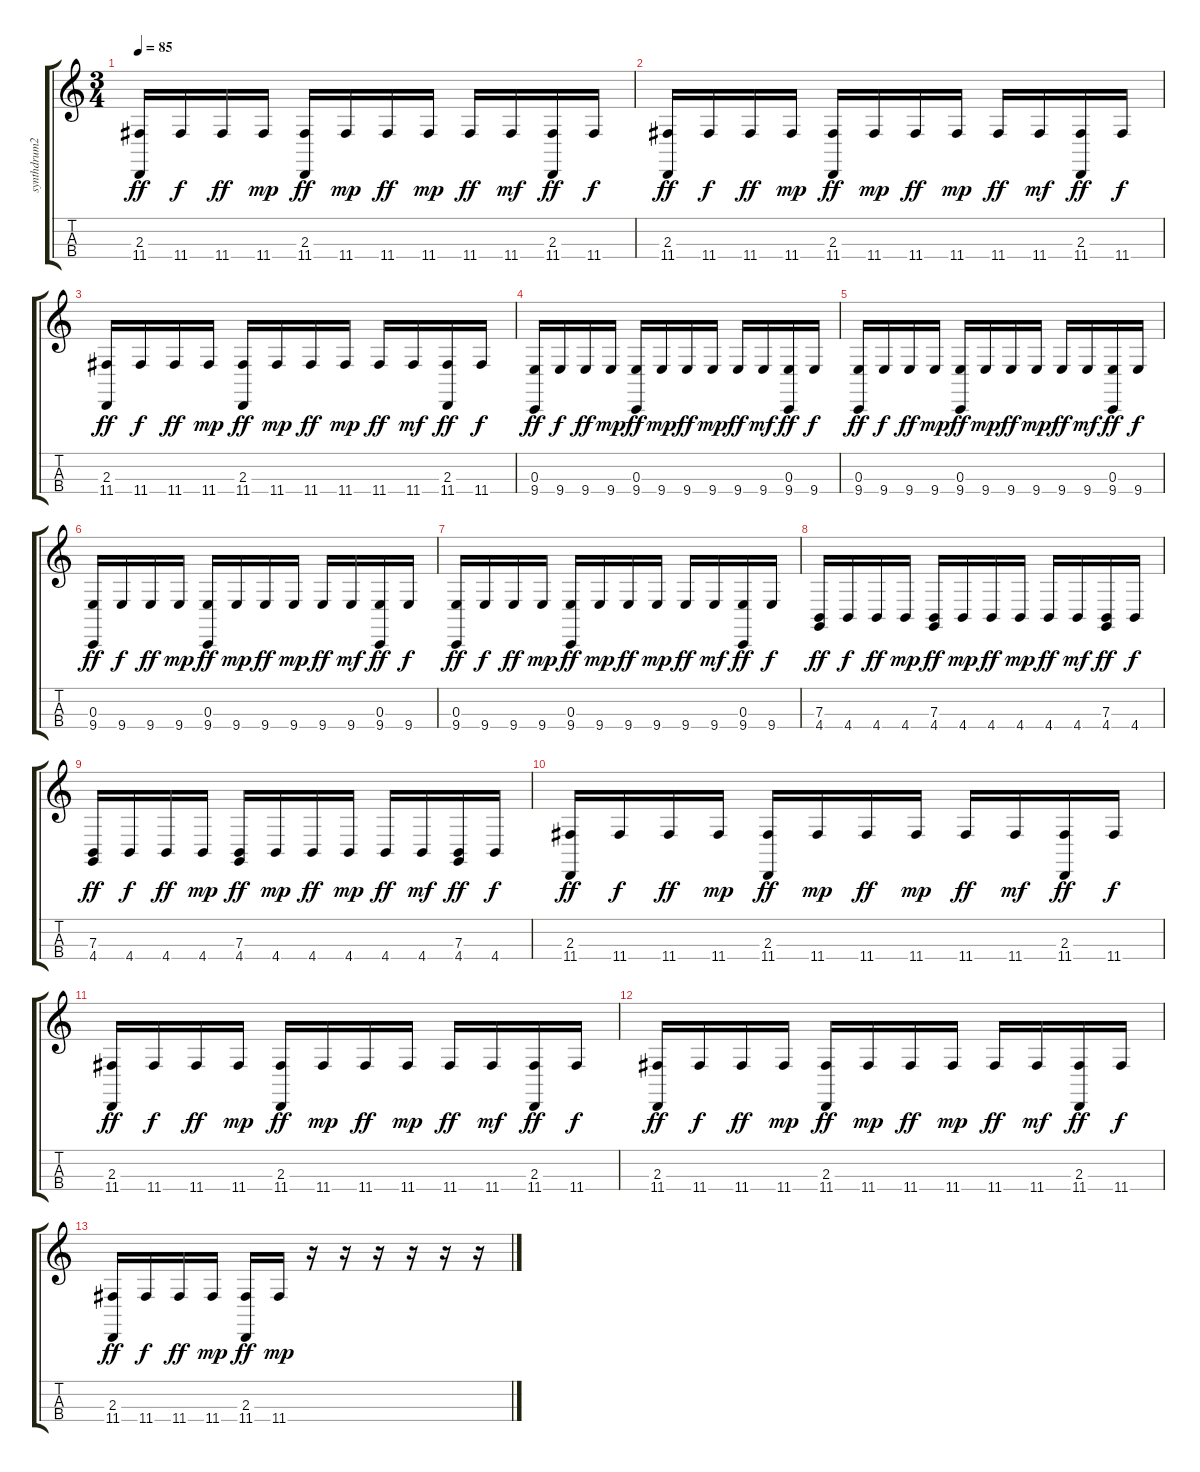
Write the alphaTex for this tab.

\track ("synthdrum2" "synthdrum2") {instrument synthdrum}
\staff {score tabs}
\tuning (A2 E2 C2 G2) {hide}
\ts (3 4)
\tempo 85
\clef g2
\ks c
(2.3 11.4).16{dy ff} 11.4.16{dy f} 11.4.16{dy ff} 11.4.16{dy mp} (2.3 11.4).16{dy ff} 11.4.16{dy mp} 11.4.16{dy ff} 11.4.16{dy mp} 11.4.16{dy ff} 11.4.16{dy mf} (2.3 11.4).16{dy ff} 11.4.16{dy f} |
(2.3 11.4).16{dy ff} 11.4.16{dy f} 11.4.16{dy ff} 11.4.16{dy mp} (2.3 11.4).16{dy ff} 11.4.16{dy mp} 11.4.16{dy ff} 11.4.16{dy mp} 11.4.16{dy ff} 11.4.16{dy mf} (2.3 11.4).16{dy ff} 11.4.16{dy f} |
(2.3 11.4).16{dy ff} 11.4.16{dy f} 11.4.16{dy ff} 11.4.16{dy mp} (2.3 11.4).16{dy ff} 11.4.16{dy mp} 11.4.16{dy ff} 11.4.16{dy mp} 11.4.16{dy ff} 11.4.16{dy mf} (2.3 11.4).16{dy ff} 11.4.16{dy f} |
(0.3 9.4).16{dy ff} 9.4.16{dy f} 9.4.16{dy ff} 9.4.16{dy mp} (0.3 9.4).16{dy ff} 9.4.16{dy mp} 9.4.16{dy ff} 9.4.16{dy mp} 9.4.16{dy ff} 9.4.16{dy mf} (0.3 9.4).16{dy ff} 9.4.16{dy f} |
(0.3 9.4).16{dy ff} 9.4.16{dy f} 9.4.16{dy ff} 9.4.16{dy mp} (0.3 9.4).16{dy ff} 9.4.16{dy mp} 9.4.16{dy ff} 9.4.16{dy mp} 9.4.16{dy ff} 9.4.16{dy mf} (0.3 9.4).16{dy ff} 9.4.16{dy f} |
(0.3 9.4).16{dy ff} 9.4.16{dy f} 9.4.16{dy ff} 9.4.16{dy mp} (0.3 9.4).16{dy ff} 9.4.16{dy mp} 9.4.16{dy ff} 9.4.16{dy mp} 9.4.16{dy ff} 9.4.16{dy mf} (0.3 9.4).16{dy ff} 9.4.16{dy f} |
(0.3 9.4).16{dy ff} 9.4.16{dy f} 9.4.16{dy ff} 9.4.16{dy mp} (0.3 9.4).16{dy ff} 9.4.16{dy mp} 9.4.16{dy ff} 9.4.16{dy mp} 9.4.16{dy ff} 9.4.16{dy mf} (0.3 9.4).16{dy ff} 9.4.16{dy f} |
(7.3 4.4).16{dy ff} 4.4.16{dy f} 4.4.16{dy ff} 4.4.16{dy mp} (7.3 4.4).16{dy ff} 4.4.16{dy mp} 4.4.16{dy ff} 4.4.16{dy mp} 4.4.16{dy ff} 4.4.16{dy mf} (7.3 4.4).16{dy ff} 4.4.16{dy f} |
(7.3 4.4).16{dy ff} 4.4.16{dy f} 4.4.16{dy ff} 4.4.16{dy mp} (7.3 4.4).16{dy ff} 4.4.16{dy mp} 4.4.16{dy ff} 4.4.16{dy mp} 4.4.16{dy ff} 4.4.16{dy mf} (7.3 4.4).16{dy ff} 4.4.16{dy f} |
(2.3 11.4).16{dy ff} 11.4.16{dy f} 11.4.16{dy ff} 11.4.16{dy mp} (2.3 11.4).16{dy ff} 11.4.16{dy mp} 11.4.16{dy ff} 11.4.16{dy mp} 11.4.16{dy ff} 11.4.16{dy mf} (2.3 11.4).16{dy ff} 11.4.16{dy f} |
(2.3 11.4).16{dy ff} 11.4.16{dy f} 11.4.16{dy ff} 11.4.16{dy mp} (2.3 11.4).16{dy ff} 11.4.16{dy mp} 11.4.16{dy ff} 11.4.16{dy mp} 11.4.16{dy ff} 11.4.16{dy mf} (2.3 11.4).16{dy ff} 11.4.16{dy f} |
(2.3 11.4).16{dy ff} 11.4.16{dy f} 11.4.16{dy ff} 11.4.16{dy mp} (2.3 11.4).16{dy ff} 11.4.16{dy mp} 11.4.16{dy ff} 11.4.16{dy mp} 11.4.16{dy ff} 11.4.16{dy mf} (2.3 11.4).16{dy ff} 11.4.16{dy f} |
(2.3 11.4).16{dy ff} 11.4.16{dy f} 11.4.16{dy ff} 11.4.16{dy mp} (2.3 11.4).16{dy ff} 11.4.16{dy mp} r.16 r.16 r.16 r.16 r.16 r.16
